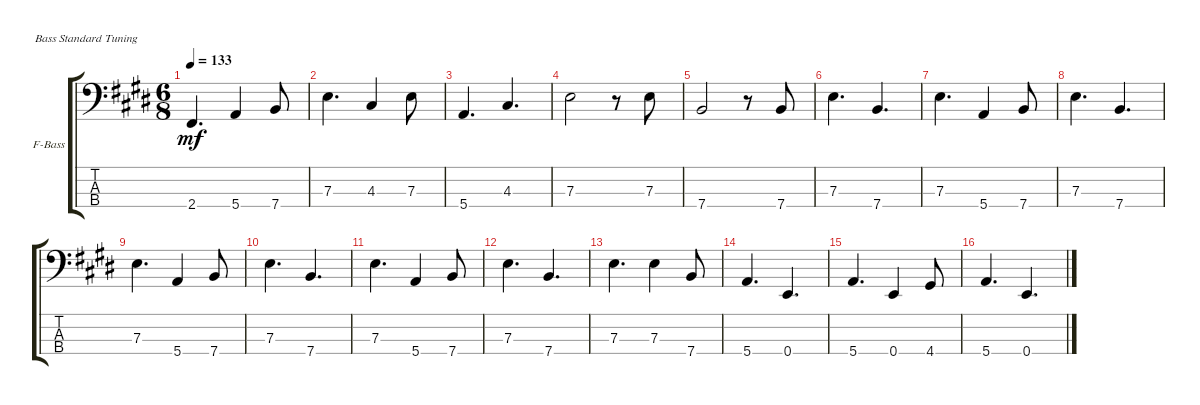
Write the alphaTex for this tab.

\defaultSystemsLayout 4
\bracketExtendMode groupsimilarinstruments
\firstSystemTrackNameOrientation horizontal
\otherSystemsTrackNameOrientation horizontal
\track ("Fretless Bass" "F-Bass") {instrument fretlessbass}
\staff {score tabs}
\tuning (G2 D2 A1 E1)
\ts (6 8)
\tempo 133
\clef f4
\scale
0.333333
\ks e
2.4.4{d dy mf} 5.4.4 7.4.8 |
\scale
0.333333 7.3.4{d} 4.3.4 7.3.8 |
\scale
0.333333 5.4.4{d} 4.3.4{d} |
\scale
0.333333 7.3.2 r.8 7.3.8 |
\scale
0.333333 7.4.2 r.8 7.4.8 |
\scale
0.333333 7.3.4{d} 7.4.4{d} |
\scale
0.333333 7.3.4{d} 5.4.4 7.4.8 |
\scale
0.333333 7.3.4{d} 7.4.4{d} |
\scale
0.333333 7.3.4{d} 5.4.4 7.4.8 |
\scale
0.333333 7.3.4{d} 7.4.4{d} |
\scale
0.333333 7.3.4{d} 5.4.4 7.4.8 |
\scale
0.333333 7.3.4{d} 7.4.4{d} |
\scale
0.333333 7.3.4{d} 7.3.4 7.4.8 |
\scale
0.333333 5.4.4{d} 0.4.4{d} |
\scale
0.333333 5.4.4{d} 0.4.4 4.4.8 |
\scale
0.333333 5.4.4{d} 0.4.4{d}
